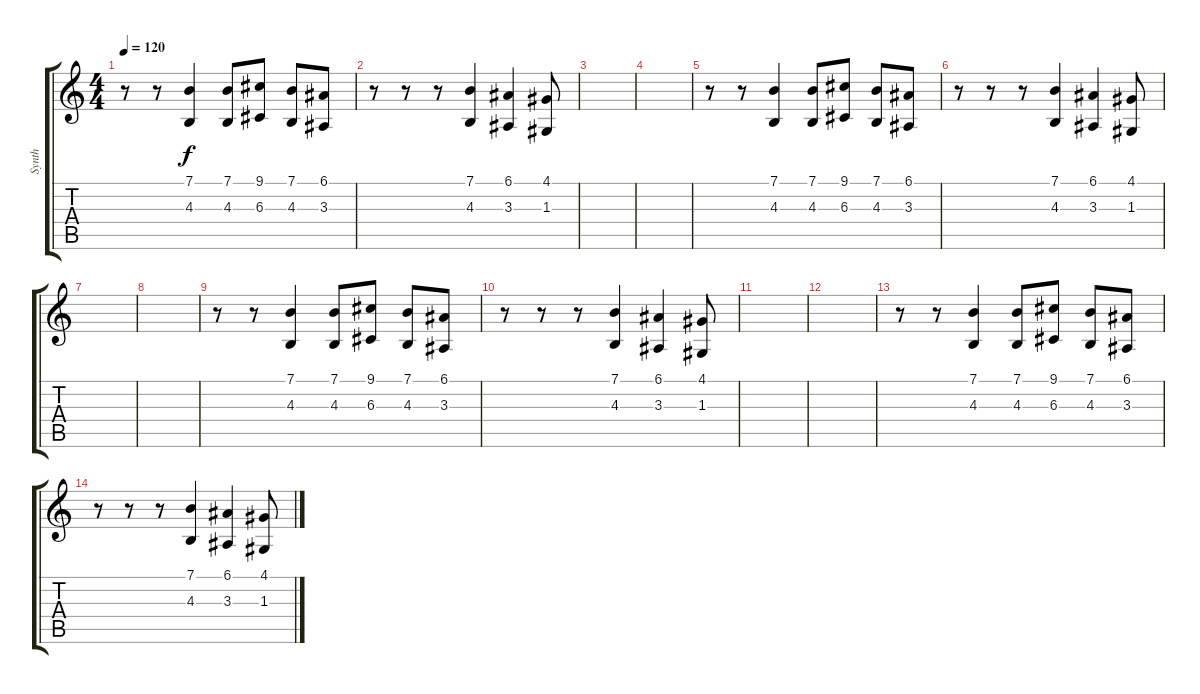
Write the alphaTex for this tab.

\track ("Synth" "Synth") {instrument lead2sawtooth}
\staff {score tabs}
\tuning (E4 B3 G3 D3 A2 E2) {hide}
\ts (4 4)
\tempo 120
\clef g2
\ks c
r.8{dy f} r.8 (7.1 4.3).4 (7.1 4.3).8 (9.1 6.3).8 (7.1 4.3).8 (6.1 3.3).8 |
r.8 r.8 r.8 (7.1 4.3).4 (6.1 3.3).4 (4.1 1.3).8 |
|
|
r.8 r.8 (7.1 4.3).4 (7.1 4.3).8 (9.1 6.3).8 (7.1 4.3).8 (6.1 3.3).8 |
r.8 r.8 r.8 (7.1 4.3).4 (6.1 3.3).4 (4.1 1.3).8 |
|
|
r.8 r.8 (7.1 4.3).4 (7.1 4.3).8 (9.1 6.3).8 (7.1 4.3).8 (6.1 3.3).8 |
r.8 r.8 r.8 (7.1 4.3).4 (6.1 3.3).4 (4.1 1.3).8 |
|
|
r.8 r.8 (7.1 4.3).4 (7.1 4.3).8 (9.1 6.3).8 (7.1 4.3).8 (6.1 3.3).8 |
r.8 r.8 r.8 (7.1 4.3).4 (6.1 3.3).4 (4.1 1.3).8
